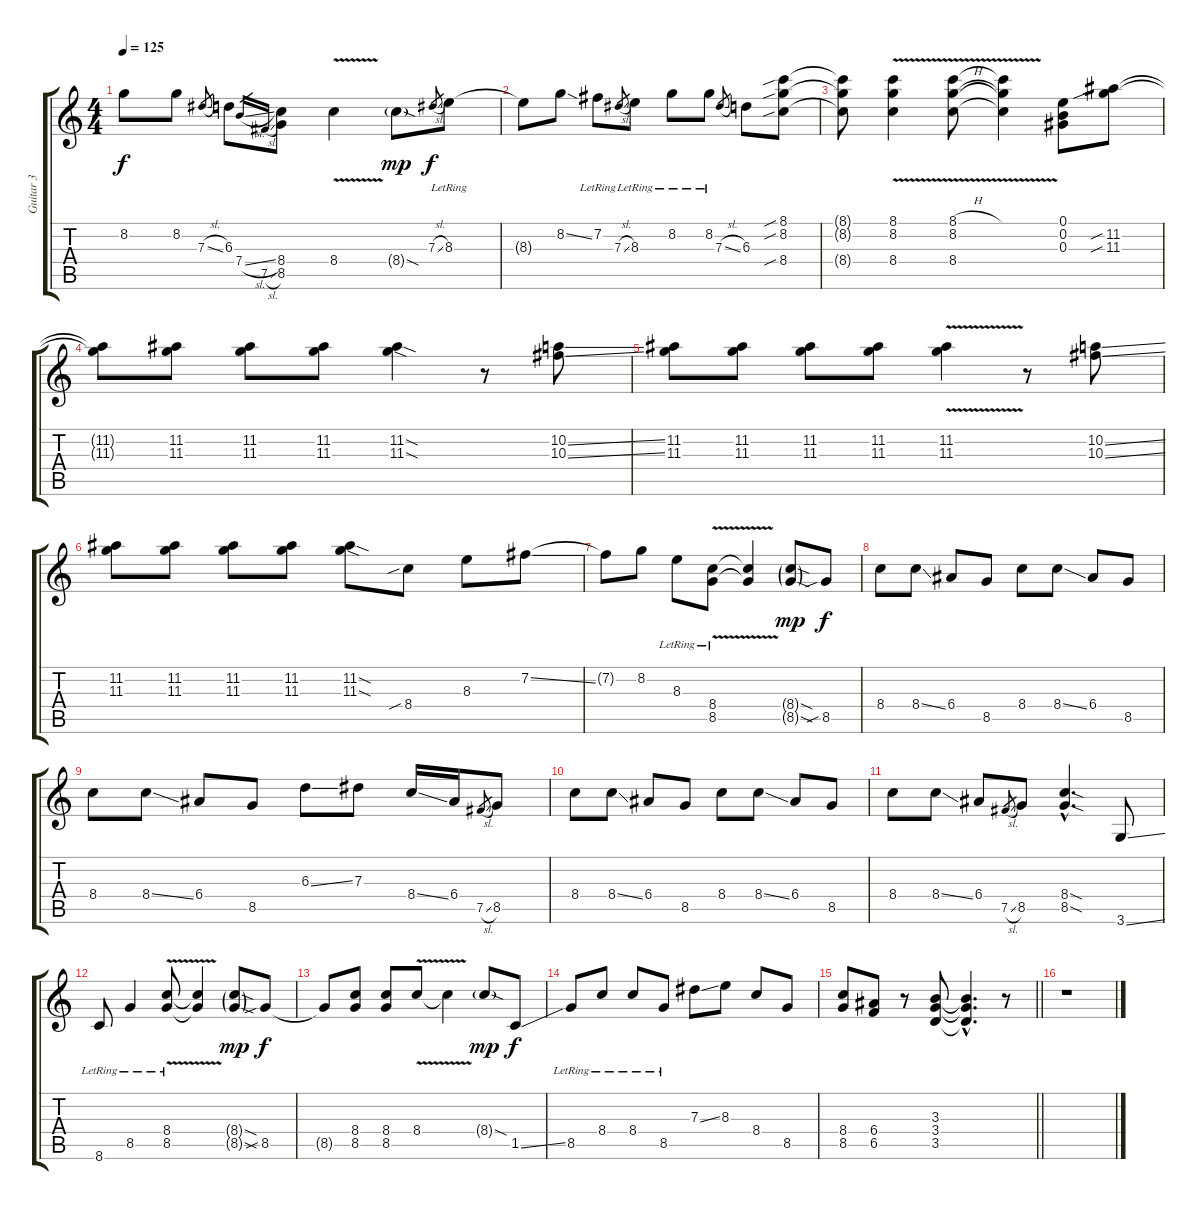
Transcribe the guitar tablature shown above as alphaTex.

\track ("Guitar 3" "Guitar 3") {instrument distortionguitar}
\staff {score tabs}
\tuning (E4 B3 Ab3 E3 B2 E2) {hide}
\ts (4 4)
\tempo 125
\clef g2
\ks c
8.2.8{dy f} 8.2.8 7.3{sl}.8{gr} 6.3.8 7.4{sl}.16{gr} 7.5{sl}.16{gr} (8.4 8.5).8 8.4{v}.4 8.4{sod g}.8{dy mp} 7.3{sl}.8{gr dy f} 8.3{lr}.8 |
8.3{t}.8 8.2{ss}.8 7.2{lr}.8 7.3{sl}.8{gr} 8.3{lr}.8 8.2{lr}.8 8.2{lr}.8 7.3{sl}.8{gr} 6.3.8 (8.1{sib} 8.2{sib} 8.4{sib}).8 |
(8.1{t} 8.2{t} 8.4{t}).8 (8.1{v} 8.2{v} 8.4{v}).4 (8.1{h} 8.2{h} 8.4{v}).8 (8.1{t} 8.2{t} 8.4{t}).4 (0.1 0.2 0.3).8 (11.2{sib} 11.3{sib}).8 |
(11.2{t} 11.3{t}).8 (11.2 11.3).8 (11.2 11.3).8 (11.2 11.3).8 (11.2{sod} 11.3{sod}).4 r.8 (10.2{ss} 10.3{ss}).8 |
(11.2 11.3).8 (11.2 11.3).8 (11.2 11.3).8 (11.2 11.3).8 (11.2{v} 11.3{v}).4 r.8 (10.2{ss} 10.3{ss}).8 |
(11.2 11.3).8 (11.2 11.3).8 (11.2 11.3).8 (11.2 11.3).8 (11.2{sod} 11.3{sod}).8 8.4{sib}.8 8.3.8 7.2{ss}.8 |
7.2{t}.8 8.2.8 8.3{lr}.8 (8.4{v lr} 8.5{v lr}).8 (8.4{t} 8.5{t}).4 (8.4{sod g} 8.5{sod g}).8{dy mp} 8.5{sib}.8{dy f} |
8.4.8 8.4{ss}.8 6.4.8 8.5.8 8.4.8 8.4{ss}.8 6.4.8 8.5.8 |
8.4.8 8.4{ss}.8 6.4.8 8.5.8 6.3{ss}.8 7.3.8 8.4{ss}.16 6.4.16 7.5{sl}.8{gr} 8.5.8 |
8.4.8 8.4{ss}.8 6.4.8 8.5.8 8.4.8 8.4{ss}.8 6.4.8 8.5.8 |
8.4.8 8.4{ss}.8 6.4.8 7.5{sl}.8{gr} 8.5.8 (8.4{sod hac} 8.5{sod hac}).4{d} 3.6{ss}.8 |
8.6{lr}.8 8.5{lr}.4 (8.4{v lr} 8.5{v lr}).8 (8.4{t} 8.5{t}).4 (8.4{sod g} 8.5{sod g}).8{dy mp} 8.5{sib}.8{dy f} |
8.5{t}.8 (8.4 8.5).8 (8.4 8.5).8 8.4{v}.8 8.4{t}.4 8.4{sod g}.8{dy mp} 1.5{ss}.8{dy f} |
8.5{lr}.8 8.4{lr}.8 8.4{lr}.8 8.5{lr}.8 7.3{ss}.8 8.3.8 8.4.8 8.5.8 |
\barLineRight lightlight
(8.4 8.5).8 (6.4 6.5).8 r.8 (3.3 3.4 3.5).8 (3.3{hac t} 3.4{hac t} 3.5{hac t}).4{d} r.8 |
r.1
